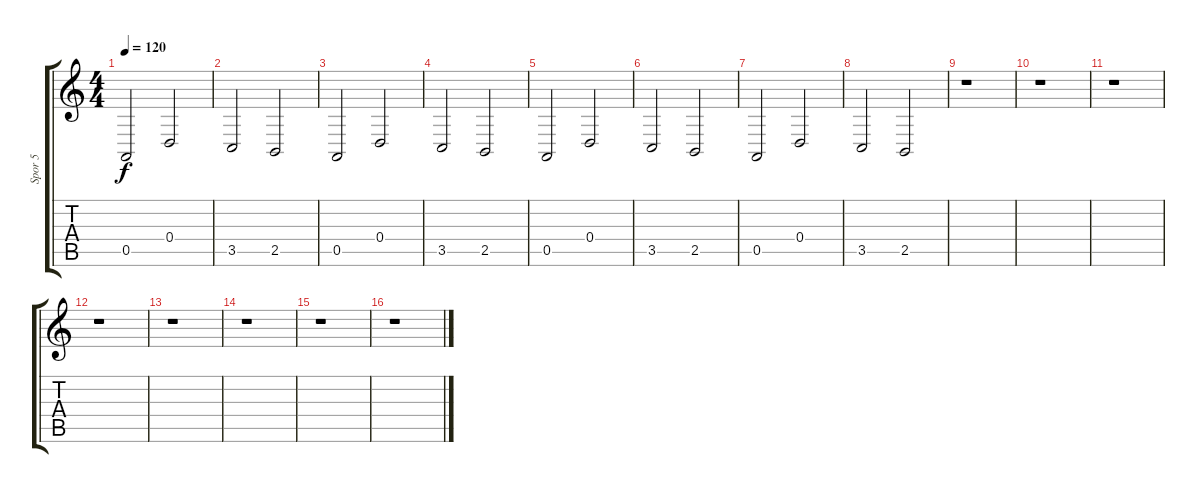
\track ("Spor 5" "Spor 5") {instrument stringensemble2}
\staff {score tabs}
\tuning (E4 B3 G3 D3 A2 E2) {hide}
\ts (4 4)
\tempo 120
\clef g2
\ks c
0.5.2{dy f instrument stringensemble2} 0.4.2 |
3.5.2 2.5.2 |
0.5.2 0.4.2 |
3.5.2 2.5.2 |
0.5.2 0.4.2 |
3.5.2 2.5.2 |
0.5.2 0.4.2 |
3.5.2 2.5.2 |
r.1 |
r.1 |
r.1 |
r.1 |
r.1 |
r.1 |
r.1 |
r.1
